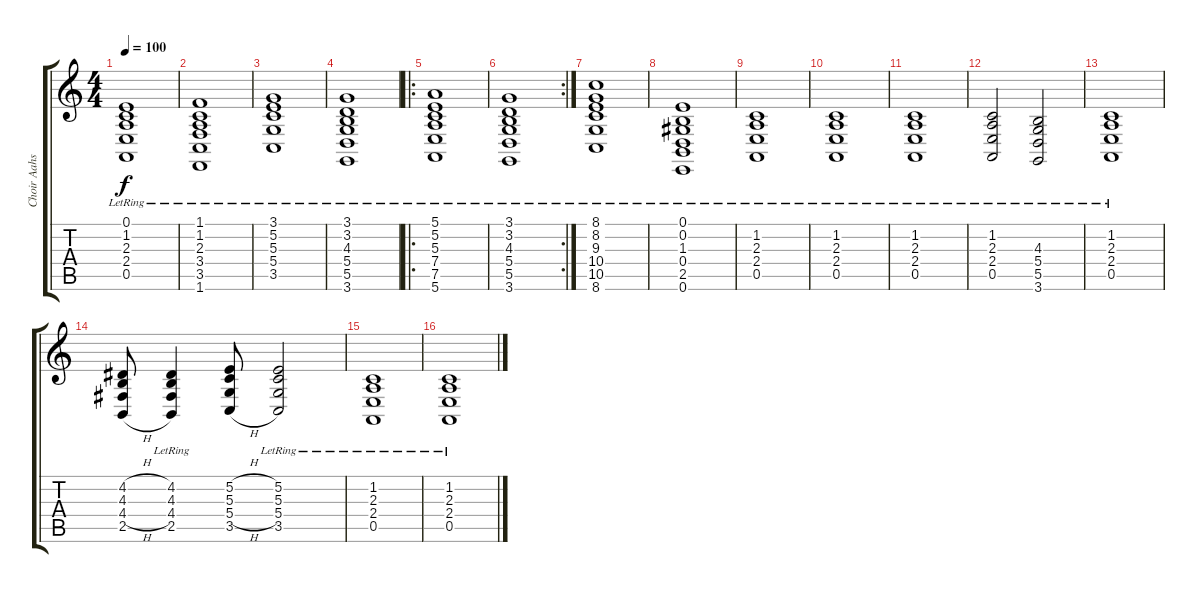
\track ("Choir Aahs" "Choir Aahs") {instrument choiraahs}
\staff {score tabs}
\tuning (E4 B3 G3 D3 A2 E2) {hide}
\ts (4 4)
\tempo 100
\clef g2
\ks c
(0.1{lr} 1.2{lr} 2.3{lr} 2.4{lr} 0.5{lr}).1{dy f} |
(1.1{lr} 1.2{lr} 2.3{lr} 3.4{lr} 3.5{lr} 1.6{lr}).1 |
(3.1{lr} 5.2{lr} 5.3{lr} 5.4{lr} 3.5{lr}).1 |
(3.1{lr} 3.2{lr} 4.3{lr} 5.4{lr} 5.5{lr} 3.6{lr}).1 |
\ro
(5.1{lr} 5.2{lr} 5.3{lr} 7.4{lr} 7.5{lr} 5.6{lr}).1 |
\rc 2
(3.1{lr} 3.2{lr} 4.3{lr} 5.4{lr} 5.5{lr} 3.6{lr}).1 |
(8.1{lr} 8.2{lr} 9.3{lr} 10.4{lr} 10.5{lr} 8.6{lr}).1 |
(0.1{lr} 0.2{lr} 1.3{lr} 0.4{lr} 2.5{lr} 0.6{lr}).1 |
(1.2{lr} 2.3{lr} 2.4{lr} 0.5{lr}).1 |
(1.2{lr} 2.3{lr} 2.4{lr} 0.5{lr}).1 |
(1.2{lr} 2.3{lr} 2.4{lr} 0.5{lr}).1 |
(1.2 2.3{lr} 2.4{lr} 0.5{lr}).2 (4.3{lr} 5.4{lr} 5.5{lr} 3.6{lr}).2 |
(1.2 2.3{lr} 2.4{lr} 0.5{lr}).1 |
(4.2{h} 4.3{h} 4.4{h} 2.5{h}).8 (4.2{lr} 4.3{lr} 4.4{lr} 2.5{lr}).4 (5.2{h} 5.3{h} 5.4{h} 3.5{h}).8 (5.2{lr} 5.3{lr} 5.4{lr} 3.5{lr}).2 |
(1.2{lr} 2.3{lr} 2.4{lr} 0.5{lr}).1 |
(1.2{lr} 2.3{lr} 2.4{lr} 0.5{lr}).1
